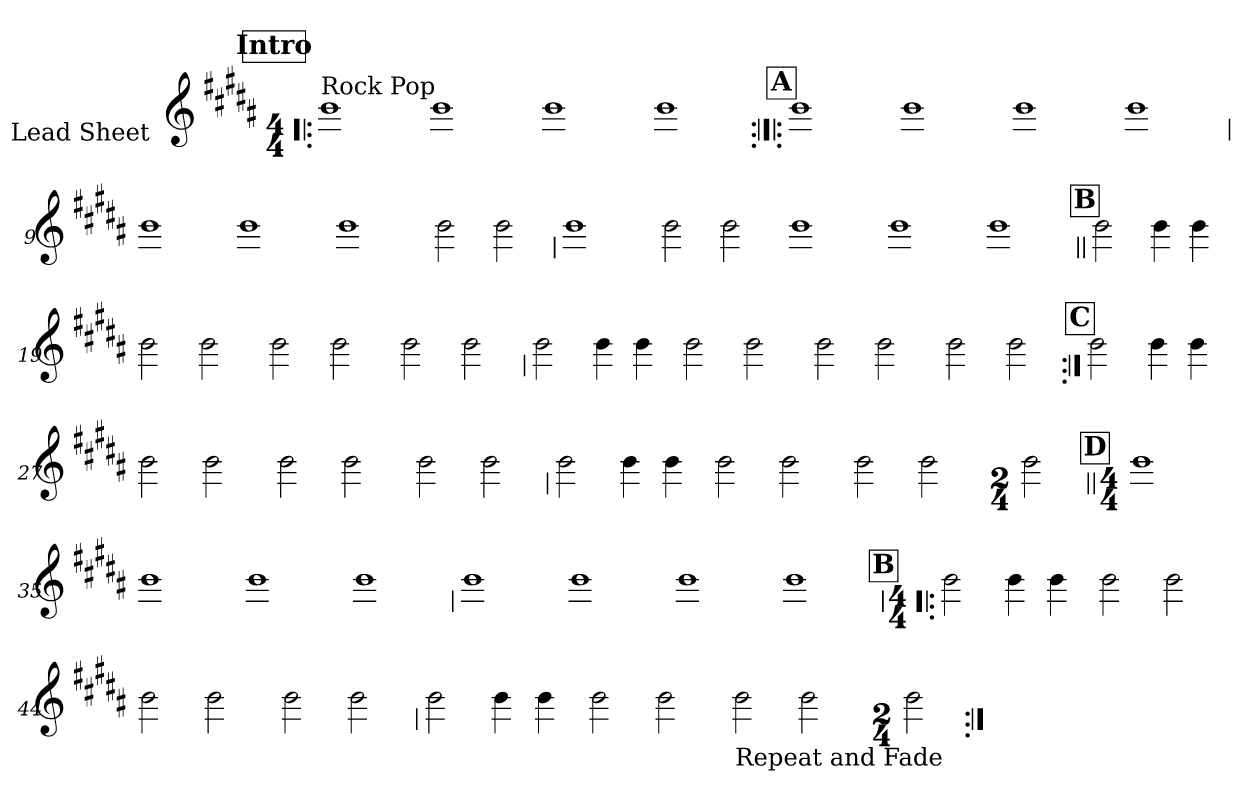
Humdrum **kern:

**kern
*part1
*staff1
*I"Lead Sheet
*stria0
*clefG2
*k[f#c#g#d#a#]
*B:
*M4/4
*MM93
!!LO:REH:place=s1:a:t=Intro
=1!|:
!LO:TX:a:t=Rock Pop
1b
=2-
1b
=3-
1b
=4-
1b
!!LO:LB:g=z
!!LO:REH:place=s1:a:t=A
=5:|!|:
1b
=6-
1b
=7-
1b
=8-
1b
!!LO:LB:g=z
=9
1b
=10-
1b
=11-
1b
=12-
2b
2b
!!LO:LB:g=z
=13
1b
=14-
2b
2b
=15-
1b
=16-
1b
=17-
1b
!!LO:LB:g=z
!!LO:REH:place=s1:a:t=B
=18||
2b
4b
4b
=19-
2b
2b
=20-
2b
2b
=21-
2b
2b
!!LO:LB:g=z
=22
2b
4b
4b
=23-
2b
2b
=24-
2b
2b
=25-
2b
2b
!!LO:LB:g=z
!!LO:REH:place=s1:a:t=C
=26:|!
2b
4b
4b
=27-
2b
2b
=28-
2b
2b
=29-
2b
2b
!!LO:LB:g=z
=30
2b
4b
4b
=31-
2b
2b
=32-
2b
2b
=33-
*M2/4
2b
!!LO:LB:g=z
!!LO:REH:place=s1:a:t=D
=34||
*M4/4
1b
=35-
1b
=36-
1b
=37-
1b
!!LO:LB:g=z
=38
1b
=39-
1b
=40-
1b
=41-
1b
!!LO:LB:g=z
!!LO:REH:place=s1:a:t=B
=42!|:
*M4/4
2b
4b
4b
=43-
2b
2b
=44-
2b
2b
=45-
2b
2b
!!LO:LB:g=z
=46
2b
4b
4b
=47-
2b
2b
=48-
!LO:TX:b:t=Repeat and Fade
2b
2b
=49-
*M2/4
2b
=:|!
*-
